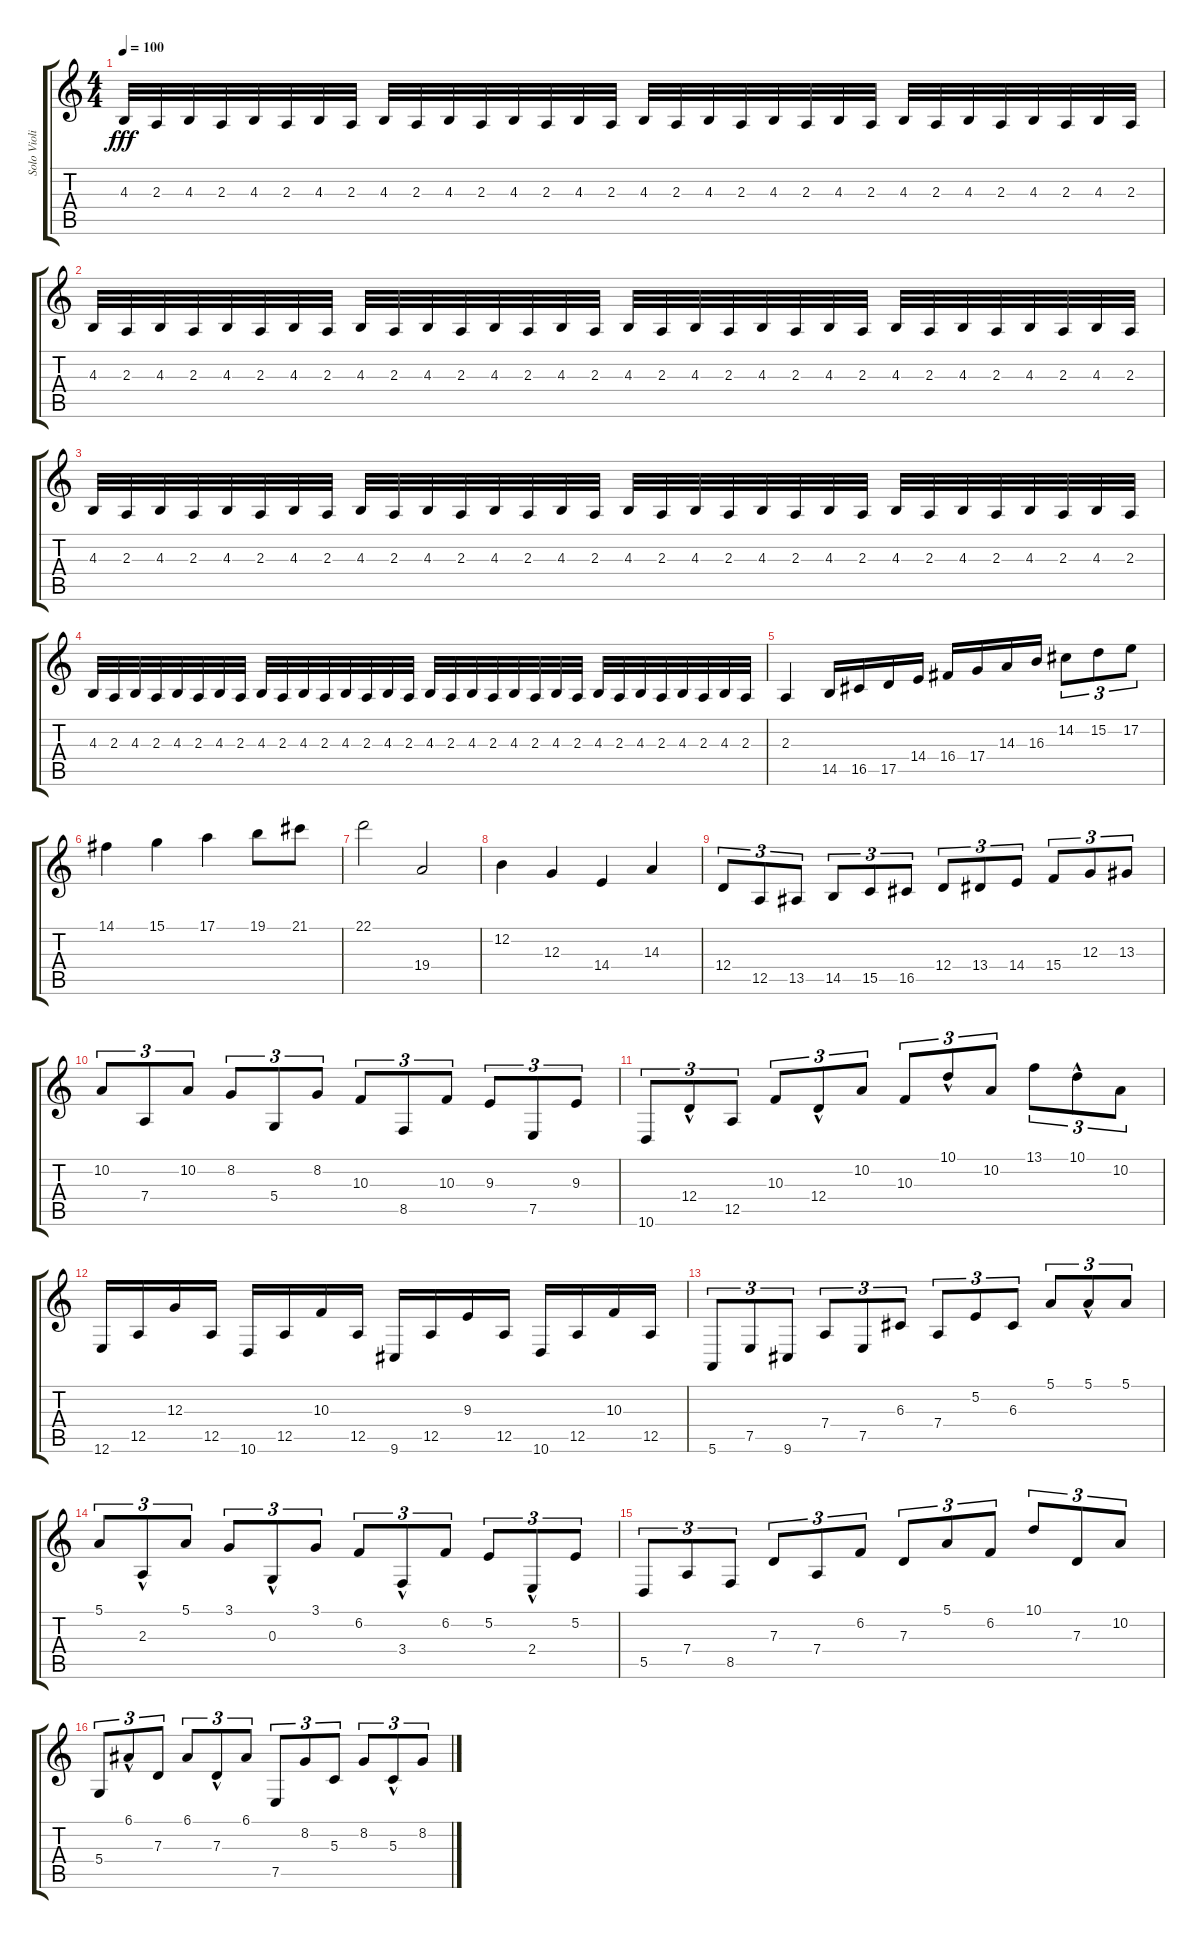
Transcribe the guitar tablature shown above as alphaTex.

\track ("Solo Violin" "Solo Violi") {instrument violin}
\staff {score tabs}
\tuning (E4 B3 G3 D3 A2 E2) {hide}
\ts (4 4)
\tempo 100
\clef g2
\ks c
4.3.32{dy fff} 2.3.32 4.3.32 2.3.32 4.3.32 2.3.32 4.3.32 2.3.32 4.3.32 2.3.32 4.3.32 2.3.32 4.3.32 2.3.32 4.3.32 2.3.32 4.3.32 2.3.32 4.3.32 2.3.32 4.3.32 2.3.32 4.3.32 2.3.32 4.3.32 2.3.32 4.3.32 2.3.32 4.3.32 2.3.32 4.3.32 2.3.32 |
4.3.32 2.3.32 4.3.32 2.3.32 4.3.32 2.3.32 4.3.32 2.3.32 4.3.32 2.3.32 4.3.32 2.3.32 4.3.32 2.3.32 4.3.32 2.3.32 4.3.32 2.3.32 4.3.32 2.3.32 4.3.32 2.3.32 4.3.32 2.3.32 4.3.32 2.3.32 4.3.32 2.3.32 4.3.32 2.3.32 4.3.32 2.3.32 |
4.3.32 2.3.32 4.3.32 2.3.32 4.3.32 2.3.32 4.3.32 2.3.32 4.3.32 2.3.32 4.3.32 2.3.32 4.3.32 2.3.32 4.3.32 2.3.32 4.3.32 2.3.32 4.3.32 2.3.32 4.3.32 2.3.32 4.3.32 2.3.32 4.3.32 2.3.32 4.3.32 2.3.32 4.3.32 2.3.32 4.3.32 2.3.32 |
4.3.32 2.3.32 4.3.32 2.3.32 4.3.32 2.3.32 4.3.32 2.3.32 4.3.32 2.3.32 4.3.32 2.3.32 4.3.32 2.3.32 4.3.32 2.3.32 4.3.32 2.3.32 4.3.32 2.3.32 4.3.32 2.3.32 4.3.32 2.3.32 4.3.32 2.3.32 4.3.32 2.3.32 4.3.32 2.3.32 4.3.32 2.3.32 |
2.3.4 14.5.16 16.5.16 17.5.16 14.4.16 16.4.16 17.4.16 14.3.16 16.3.16 14.2.8{tu (3 2)} 15.2.8{tu (3 2)} 17.2.8{tu (3 2)} |
14.1.4 15.1.4 17.1.4 19.1.8 21.1.8 |
22.1.2 19.4.2 |
12.2.4 12.3.4 14.4.4 14.3.4 |
12.4.8{tu (3 2)} 12.5.8{tu (3 2)} 13.5.8{tu (3 2)} 14.5.8{tu (3 2)} 15.5.8{tu (3 2)} 16.5.8{tu (3 2)} 12.4.8{tu (3 2)} 13.4.8{tu (3 2)} 14.4.8{tu (3 2)} 15.4.8{tu (3 2)} 12.3.8{tu (3 2)} 13.3.8{tu (3 2)} |
10.2.8{tu (3 2)} 7.4.8{tu (3 2)} 10.2.8{tu (3 2)} 8.2.8{tu (3 2)} 5.4.8{tu (3 2)} 8.2.8{tu (3 2)} 10.3.8{tu (3 2)} 8.5.8{tu (3 2)} 10.3.8{tu (3 2)} 9.3.8{tu (3 2)} 7.5.8{tu (3 2)} 9.3.8{tu (3 2)} |
10.6.8{tu (3 2)} 12.4{hac}.8{tu (3 2)} 12.5.8{tu (3 2)} 10.3.8{tu (3 2)} 12.4{hac}.8{tu (3 2)} 10.2.8{tu (3 2)} 10.3.8{tu (3 2)} 10.1{hac}.8{tu (3 2)} 10.2.8{tu (3 2)} 13.1.8{tu (3 2)} 10.1{hac}.8{tu (3 2)} 10.2.8{tu (3 2)} |
12.6.16 12.5.16 12.3.16 12.5.16 10.6.16 12.5.16 10.3.16 12.5.16 9.6.16 12.5.16 9.3.16 12.5.16 10.6.16 12.5.16 10.3.16 12.5.16 |
5.6.8{tu (3 2)} 7.5.8{tu (3 2)} 9.6.8{tu (3 2)} 7.4.8{tu (3 2)} 7.5.8{tu (3 2)} 6.3.8{tu (3 2)} 7.4.8{tu (3 2)} 5.2.8{tu (3 2)} 6.3.8{tu (3 2)} 5.1.8{tu (3 2)} 5.1{hac}.8{tu (3 2)} 5.1.8{tu (3 2)} |
5.1.8{tu (3 2)} 2.3{hac}.8{tu (3 2)} 5.1.8{tu (3 2)} 3.1.8{tu (3 2)} 0.3{hac}.8{tu (3 2)} 3.1.8{tu (3 2)} 6.2.8{tu (3 2)} 3.4{hac}.8{tu (3 2)} 6.2.8{tu (3 2)} 5.2.8{tu (3 2)} 2.4{hac}.8{tu (3 2)} 5.2.8{tu (3 2)} |
5.5.8{tu (3 2)} 7.4.8{tu (3 2)} 8.5.8{tu (3 2)} 7.3.8{tu (3 2)} 7.4.8{tu (3 2)} 6.2.8{tu (3 2)} 7.3.8{tu (3 2)} 5.1.8{tu (3 2)} 6.2.8{tu (3 2)} 10.1.8{tu (3 2)} 7.3.8{tu (3 2)} 10.2.8{tu (3 2)} |
5.4.8{tu (3 2)} 6.1{hac}.8{tu (3 2)} 7.3.8{tu (3 2)} 6.1.8{tu (3 2)} 7.3{hac}.8{tu (3 2)} 6.1.8{tu (3 2)} 7.5.8{tu (3 2)} 8.2.8{tu (3 2)} 5.3.8{tu (3 2)} 8.2.8{tu (3 2)} 5.3{hac}.8{tu (3 2)} 8.2.8{tu (3 2)}
